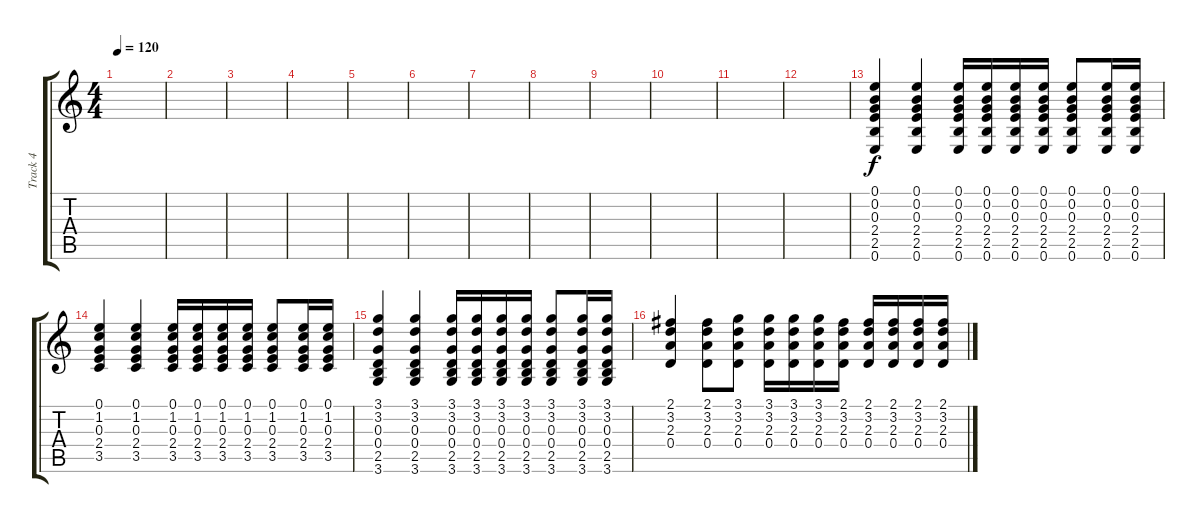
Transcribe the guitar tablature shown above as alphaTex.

\track ("Track 4" "Track 4") {instrument acousticguitarsteel}
\staff {score tabs}
\tuning (E4 B3 G3 D3 A2 E2) {hide}
\ts (4 4)
\tempo 120
\clef g2
\ks c
|
|
|
|
|
|
|
|
|
|
|
|
(0.1 0.2 0.3 2.4 2.5 0.6).4 (0.1 0.2 0.3 2.4 2.5 0.6).4 (0.1 0.2 0.3 2.4 2.5 0.6).16 (0.1 0.2 0.3 2.4 2.5 0.6).16 (0.1 0.2 0.3 2.4 2.5 0.6).16 (0.1 0.2 0.3 2.4 2.5 0.6).16 (0.1 0.2 0.3 2.4 2.5 0.6).8 (0.1 0.2 0.3 2.4 2.5 0.6).16 (0.1 0.2 0.3 2.4 2.5 0.6).16 |
(0.1 1.2 0.3 2.4 3.5).4 (0.1 1.2 0.3 2.4 3.5).4 (0.1 1.2 0.3 2.4 3.5).16 (0.1 1.2 0.3 2.4 3.5).16 (0.1 1.2 0.3 2.4 3.5).16 (0.1 1.2 0.3 2.4 3.5).16 (0.1 1.2 0.3 2.4 3.5).8 (0.1 1.2 0.3 2.4 3.5).16 (0.1 1.2 0.3 2.4 3.5).16 |
(3.1 3.2 0.3 0.4 2.5 3.6).4 (3.1 3.2 0.3 0.4 2.5 3.6).4 (3.1 3.2 0.3 0.4 2.5 3.6).16 (3.1 3.2 0.3 0.4 2.5 3.6).16 (3.1 3.2 0.3 0.4 2.5 3.6).16 (3.1 3.2 0.3 0.4 2.5 3.6).16 (3.1 3.2 0.3 0.4 2.5 3.6).8 (3.1 3.2 0.3 0.4 2.5 3.6).16 (3.1 3.2 0.3 0.4 2.5 3.6).16 |
(2.1 3.2 2.3 0.4).4 (2.1 3.2 2.3 0.4).8 (3.1 3.2 2.3 0.4).8 (3.1 3.2 2.3 0.4).16 (3.1 3.2 2.3 0.4).16 (3.1 3.2 2.3 0.4).16 (2.1 3.2 2.3 0.4).16 (2.1 3.2 2.3 0.4).16 (2.1 3.2 2.3 0.4).16 (2.1 3.2 2.3 0.4).16 (2.1 3.2 2.3 0.4).16
